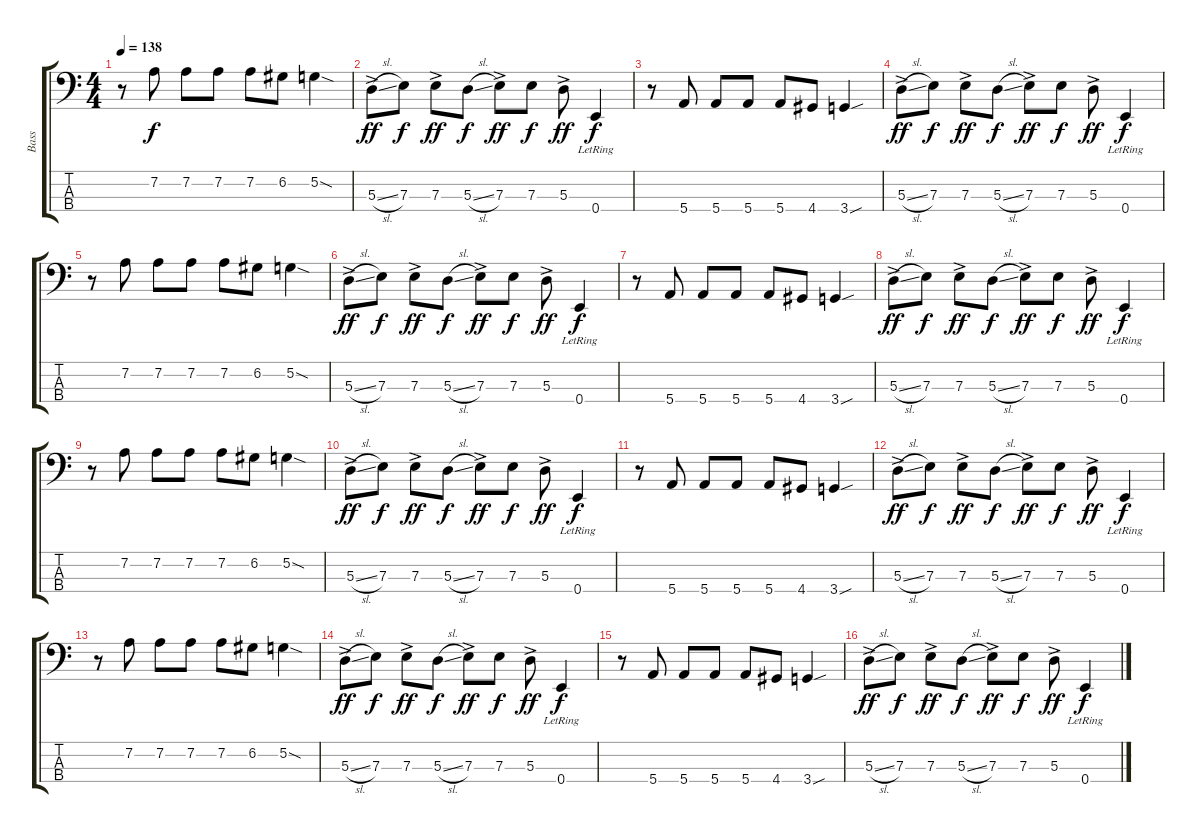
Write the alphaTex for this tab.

\track ("Bass" "Bass") {instrument electricbassfinger}
\staff {score tabs}
\tuning (G2 D2 A1 E1) {hide}
\ts (4 4)
\tempo 138
\clef f4
\ks c
r.8{dy f} 7.2.8 7.2.8 7.2.8 7.2.8 6.2.8 5.2{sod}.4 |
5.3{sl ac}.8{dy ff} 7.3.8{dy f} 7.3{ac}.8{dy ff} 5.3{sl}.8{dy f} 7.3{ac}.8{dy ff} 7.3.8{dy f} 5.3{ac}.8{dy ff} 0.4{lr}.4{dy f} |
r.8 5.4.8 5.4.8 5.4.8 5.4.8 4.4.8 3.4{sou}.4 |
5.3{sl ac}.8{dy ff} 7.3.8{dy f} 7.3{ac}.8{dy ff} 5.3{sl}.8{dy f} 7.3{ac}.8{dy ff} 7.3.8{dy f} 5.3{ac}.8{dy ff} 0.4{lr}.4{dy f} |
r.8 7.2.8 7.2.8 7.2.8 7.2.8 6.2.8 5.2{sod}.4 |
5.3{sl ac}.8{dy ff} 7.3.8{dy f} 7.3{ac}.8{dy ff} 5.3{sl}.8{dy f} 7.3{ac}.8{dy ff} 7.3.8{dy f} 5.3{ac}.8{dy ff} 0.4{lr}.4{dy f} |
r.8 5.4.8 5.4.8 5.4.8 5.4.8 4.4.8 3.4{sou}.4 |
5.3{sl ac}.8{dy ff} 7.3.8{dy f} 7.3{ac}.8{dy ff} 5.3{sl}.8{dy f} 7.3{ac}.8{dy ff} 7.3.8{dy f} 5.3{ac}.8{dy ff} 0.4{lr}.4{dy f} |
r.8 7.2.8 7.2.8 7.2.8 7.2.8 6.2.8 5.2{sod}.4 |
5.3{sl ac}.8{dy ff} 7.3.8{dy f} 7.3{ac}.8{dy ff} 5.3{sl}.8{dy f} 7.3{ac}.8{dy ff} 7.3.8{dy f} 5.3{ac}.8{dy ff} 0.4{lr}.4{dy f} |
r.8 5.4.8 5.4.8 5.4.8 5.4.8 4.4.8 3.4{sou}.4 |
5.3{sl ac}.8{dy ff} 7.3.8{dy f} 7.3{ac}.8{dy ff} 5.3{sl}.8{dy f} 7.3{ac}.8{dy ff} 7.3.8{dy f} 5.3{ac}.8{dy ff} 0.4{lr}.4{dy f} |
r.8 7.2.8 7.2.8 7.2.8 7.2.8 6.2.8 5.2{sod}.4 |
5.3{sl ac}.8{dy ff} 7.3.8{dy f} 7.3{ac}.8{dy ff} 5.3{sl}.8{dy f} 7.3{ac}.8{dy ff} 7.3.8{dy f} 5.3{ac}.8{dy ff} 0.4{lr}.4{dy f} |
r.8 5.4.8 5.4.8 5.4.8 5.4.8 4.4.8 3.4{sou}.4 |
5.3{sl ac}.8{dy ff} 7.3.8{dy f} 7.3{ac}.8{dy ff} 5.3{sl}.8{dy f} 7.3{ac}.8{dy ff} 7.3.8{dy f} 5.3{ac}.8{dy ff} 0.4{lr}.4{dy f}
